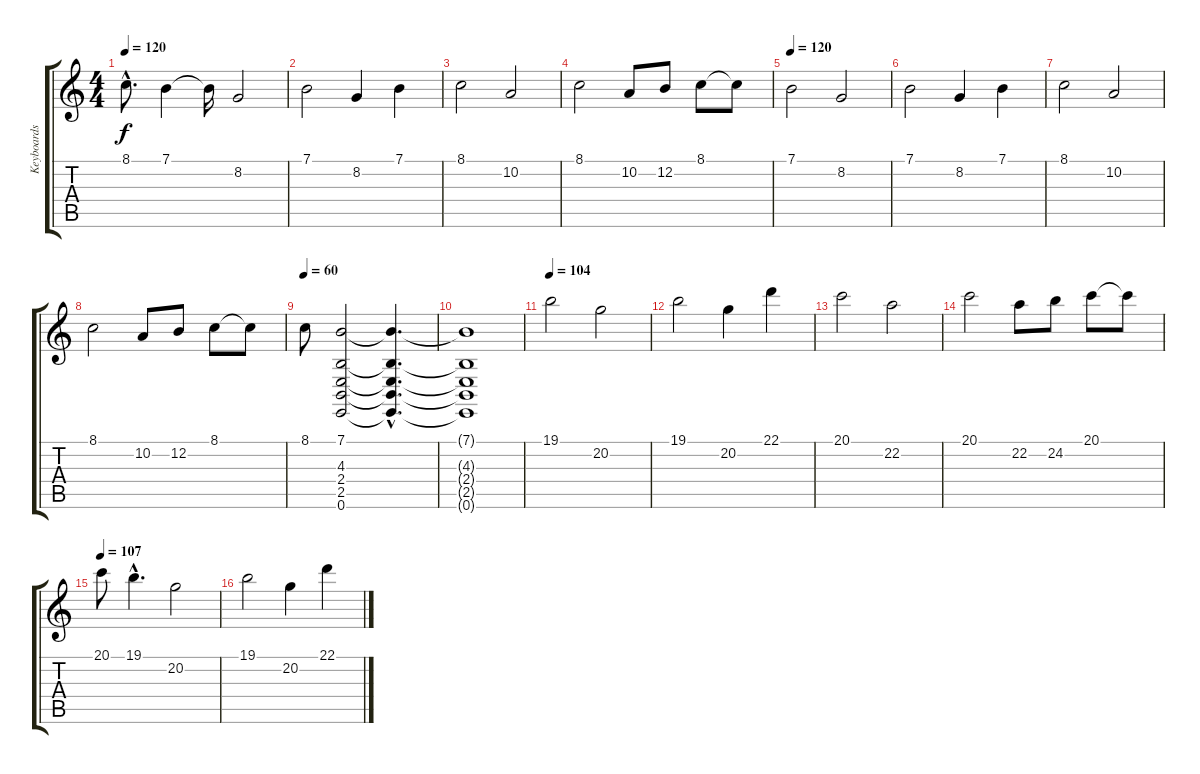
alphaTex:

\track ("Keyboards 1" "Keyboards ") {instrument pad2warm}
\staff {score tabs}
\tuning (E4 B3 G3 D3 A2 E2) {hide}
\ts (4 4)
\tempo 120
\clef g2
\ks c
8.1{hac}.8{d dy f} 7.1.4 7.1{t}.16 8.2.2 |
7.1.2 8.2.4 7.1.4 |
8.1.2 10.2.2 |
8.1.2 10.2.8 12.2.8 8.1.8 8.1{t}.8 |
\tempo 120
7.1.2 8.2.2 |
7.1.2 8.2.4 7.1.4 |
8.1.2 10.2.2 |
8.1.2 10.2.8 12.2.8 8.1.8 8.1{t}.8 |
\tempo 60
8.1.8 (7.1 4.3 2.4 2.5 0.6).2 (7.1{hac t} 4.3{hac t} 2.4{hac t} 2.5{hac t} 0.6{hac t}).4{d} |
(7.1{t} 4.3{t} 2.4{t} 2.5{t} 0.6{t}).1 |
\tempo 104
19.1.2 20.2.2 |
19.1.2 20.2.4 22.1.4 |
20.1.2 22.2.2 |
20.1.2 22.2.8 24.2.8 20.1.8 20.1{t}.8 |
\tempo 107
20.1.8 19.1{hac}.4{d} 20.2.2 |
19.1.2 20.2.4 22.1.4
